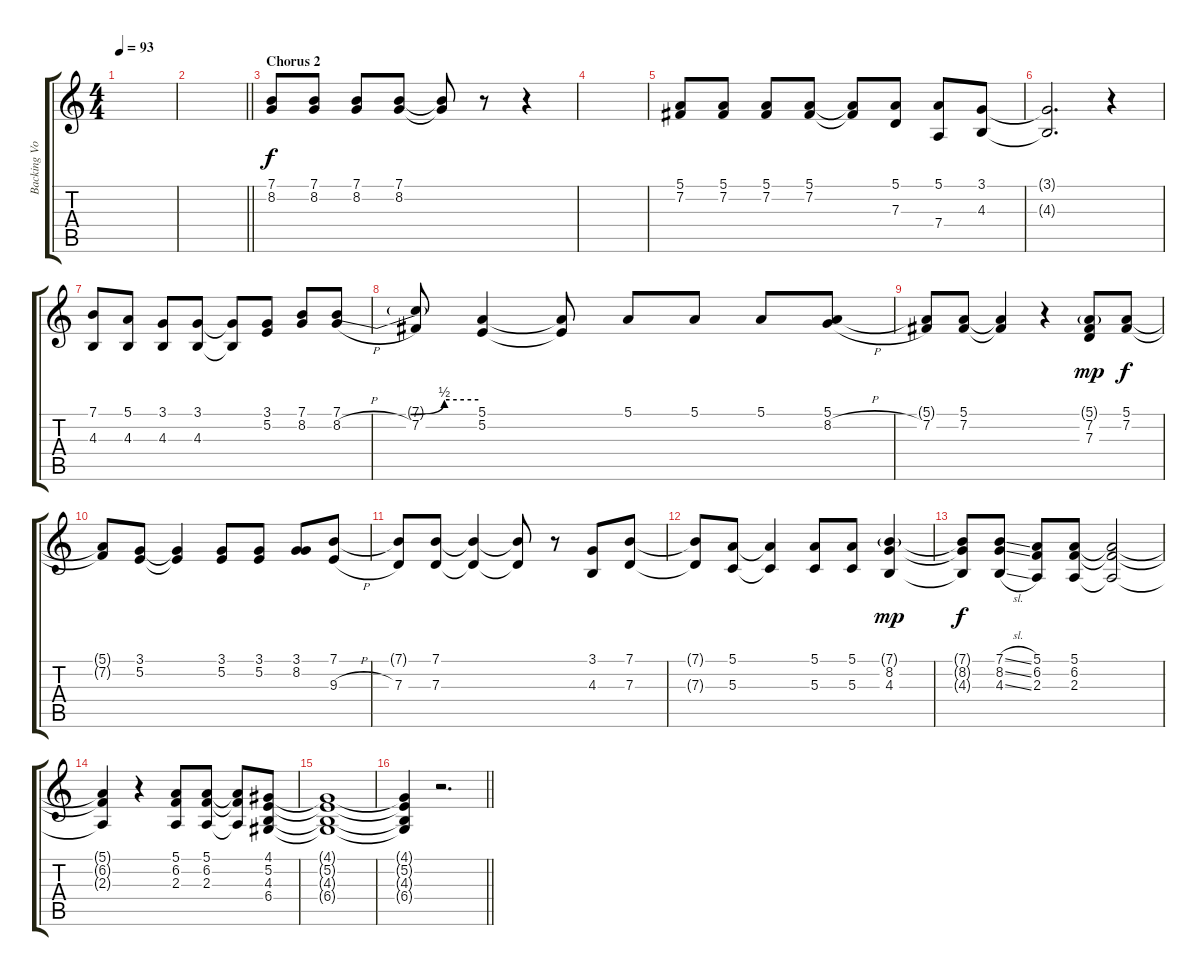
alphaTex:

\track ("Backing Vocals 1" "Backing Vo") {instrument choiraahs}
\staff {score tabs}
\tuning (E4 B3 G3 D3 A2 E2) {hide}
\ts (4 4)
\tempo 93
\clef g2
\ks c
|
\barLineRight lightlight
|
\section ("" "Chorus 2")
(7.1 8.2).8 (7.1 8.2).8 (7.1 8.2).8 (7.1 8.2).8 (7.1{t} 8.2{t}).8 r.8 r.4 |
|
(5.1 7.2).8 (5.1 7.2).8 (5.1 7.2).8 (5.1 7.2).8 (5.1{t} 7.2{t}).8 (5.1 7.3).8 (5.1 7.4).8 (3.1 4.3).8 |
(3.1{t} 4.3{t}).2{d} r.4 |
(7.1 4.3).8 (5.1 4.3).8 (3.1 4.3).8 (3.1 4.3).8 (3.1{t} 4.3{t}).8 (3.1 5.2).8 (7.1 8.2).8 (7.1{be (custom 0 0 30 0 45 2 60 2)} 8.2{h}).8 |
(7.1{t} 7.2).8 (5.1 5.2).4 (5.1{t} 5.2{t}).8 5.1.8 5.1.8 5.1.8 (5.1 8.2{h}).8 |
(5.1{t} 7.2).8 (5.1 7.2).8 (5.1{t} 7.2{t}).4 r.4 (5.1{g} 7.2 7.3).8{dy mp} (5.1 7.2).8{dy f} |
(5.1{t} 7.2{t}).8 (3.1 5.2).8 (3.1{t} 5.2{t}).4 (3.1 5.2).8 (3.1 5.2).8 (3.1 8.2).8 (7.1 9.3{h}).8 |
(7.1{t} 7.3).8 (7.1 7.3).8 (7.1{t} 7.3{t}).4 (7.1{t} 7.3{t}).8 r.8 (3.1 4.3).8 (7.1 7.3).8 |
(7.1{t} 7.3{t}).8 (5.1 5.3).8 (5.1{t} 5.3{t}).4 (5.1 5.3).8 (5.1 5.3).8 (7.1{g} 8.2 4.3).4{dy mp} |
(7.1{t} 8.2{t} 4.3{t}).8{dy f} (7.1{sl} 8.2{sl} 4.3{sl}).8 (5.1 6.2 2.3).8 (5.1 6.2 2.3).8 (5.1{t} 6.2{t} 2.3{t}).2 |
(5.1{t} 6.2{t} 2.3{t}).4 r.4 (5.1 6.2 2.3).8 (5.1 6.2 2.3).8 (5.1{t} 6.2{t} 2.3{t}).8 (4.1 5.2 4.3 6.4).8 |
(4.1{t} 5.2{t} 4.3{t} 6.4{t}).1 |
\barLineRight lightlight
(4.1{t} 5.2{t} 4.3{t} 6.4{t}).4 r.2{d}
